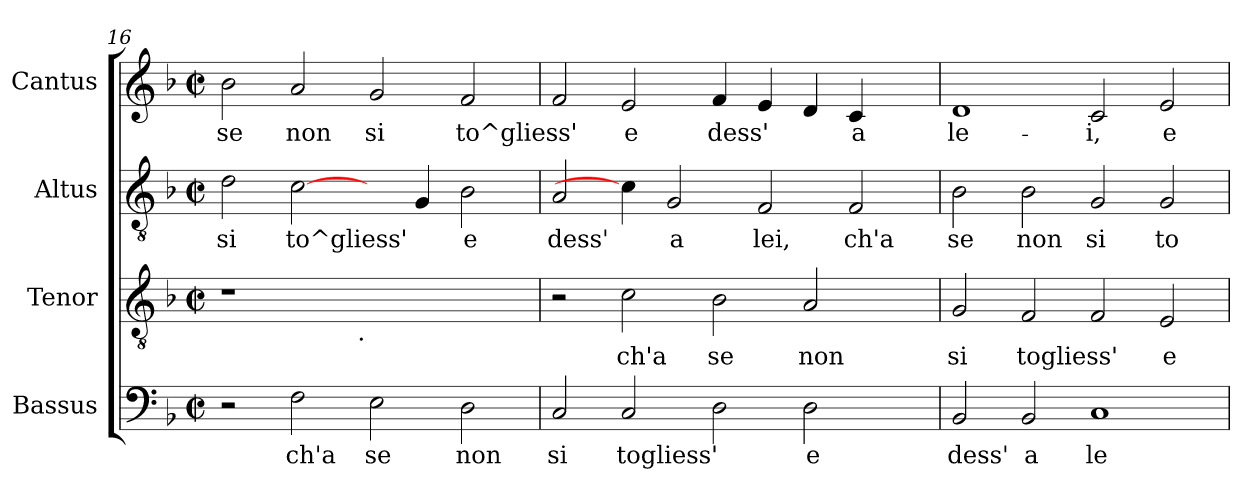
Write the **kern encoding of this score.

**kern	**text	**kern	**text	**kern	**text	**kern	**text
*part4	*part4	*part3	*part3	*part2	*part2	*part1	*part1
*staff4	*staff4	*staff3	*staff3	*staff2	*staff2	*staff1	*staff1
*I"Bassus	*	*I"Tenor	*	*I"Altus	*	*I"Cantus	*
*clefF4	*	*clefGv2	*	*clefGv2	*	*clefG2	*
*k[b-]	*	*k[b-]	*	*k[b-]	*	*k[b-]	*
*F:	*	*F:	*	*F:	*	*F:	*
*M2/2	*	*M2/2	*	*M2/2	*	*M2/2	*
*met(c|)	*	*met(c|)	*	*met(c|)	*	*met(c|)	*
=16	=16	=16	=16	=16	=16	=16	=16
!	!	!	!	!	!LO:LY:b:cj	!	!LO:LY:b:cj
*	*	*^	*	*	*	*	*
2r	.	1r	2ryy	.	2d\	si	2b-\	se
!	!LO:LY:b:cj	!	!	!	!	!LO:LY:b:cj	!	!LO:LY:b:cj
2F\	ch'a	.	4...ryy	.	[2c\	to^gliess'	2a/	non
!	!	!	!LO:TX:b:t=.	!	!	!	!	!
.	.	.	1ryy	.	.	.	.	.
!	!LO:LY:b:cj	!	!	!	!	!	!	!LO:LY:b:cj
2E\	se	1ryy	.	.	4ryy	.	2g/	si
!	!	!	!	!	!	!LO:LY:b:cj	!	!
.	.	.	.	.	4G/	.	.	.
!	!LO:LY:b:cj	!	!	!	!	!LO:LY:b:cj	!	!LO:LY:b:cj
2D\	non	.	.	.	2B-\	e	2f/	to^gliess'
.	.	.	32ryy	.	.	.	.	.
=17	=17	=17	=17	=17	=17	=17	=17	=17
!	!LO:LY:b:cj	!	!	!	!	!LO:LY:b:cj	!	!LO:LY:b:cj
*	*	*v	*v	*	*	*	*	*
2C/	si	2r	.	2A/	dess'	2f/	.
!	!LO:LY:b:cj	!	!LO:LY:b:cj	!	!	!	!LO:LY:b:cj
2C/	togliess'	2c\	ch'a	4c\]	.	2e/	e
!	!	!	!	!	!LO:LY:b:cj	!	!
.	.	.	.	2G/	a	.	.
!	!LO:LY:b:cj	!	!LO:LY:b:cj	!	!	!	!LO:LY:b:cj
2D\	.	2B-\	se	.	.	4f/	dess'
!	!	!	!	!	!LO:LY:b:cj	!	!LO:LY:b:cj
.	.	.	.	2F/	lei,	4e/	.
!	!LO:LY:b:cj	!	!LO:LY:b:cj	!	!	!	!LO:LY:b:cj
2D\	e	2A/	non	.	.	4d/	.
!	!	!	!	!	!LO:LY:b:cj	!	!LO:LY:b:cj
.	.	.	.	2F/	ch'a	4c/	a
4ryy	.	4ryy	.	.	.	4ryy	.
=18	=18	=18	=18	=18	=18	=18	=18
!	!LO:LY:b:cj	!	!LO:LY:b:cj	!	!LO:LY:b:cj	!	!LO:LY:b:cj
2BB-/	dess'	2G/	si	2B-\	se	1d	le-
!	!LO:LY:b:cj	!	!LO:LY:b:cj	!	!LO:LY:b:cj	!	!
2BB-/	a	2F/	togliess'	2B-\	non	.	.
!	!LO:LY:b:cj	!	!LO:LY:b:cj	!	!LO:LY:b:cj	!	!LO:LY:b:cj
1C	le-	2F/	.	2G/	si	2c/	-i,
!	!	!	!LO:LY:b:cj	!	!LO:LY:b:cj	!	!LO:LY:b:cj
.	.	2E/	e	2G/	to	2e/	e
=	=	=	=	=	=	=	=
*-	*-	*-	*-	*-	*-	*-	*-
